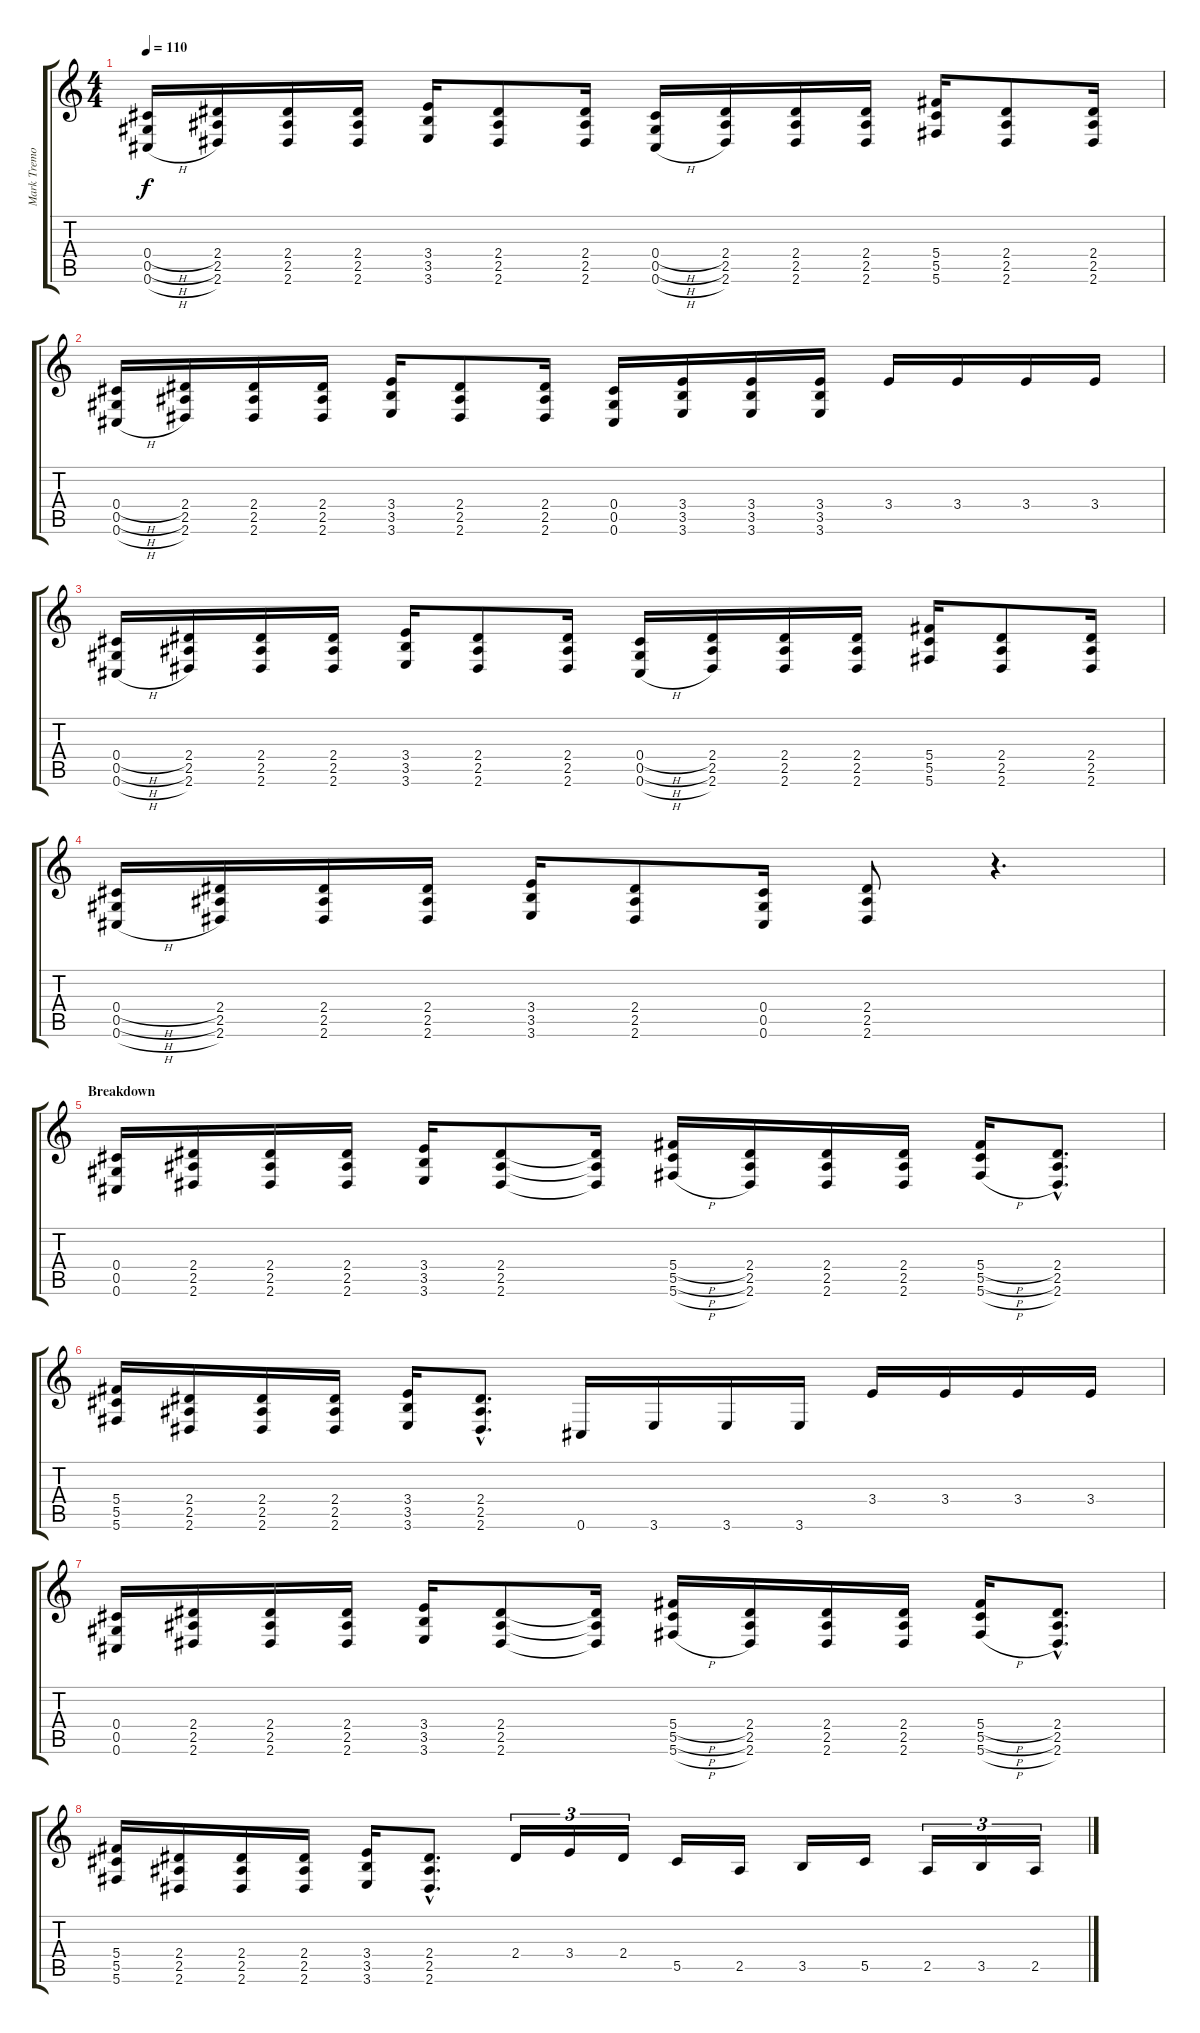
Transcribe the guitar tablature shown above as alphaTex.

\track ("Mark Tremonti" "Mark Tremo") {instrument distortionguitar}
\staff {score tabs}
\tuning (Eb4 Bb3 Gb3 Db3 Ab2 Db2) {hide}
\ts (4 4)
\tempo 110
\clef g2
\ks c
(0.4{h} 0.5{h} 0.6{h}).16{dy f} (2.4 2.5 2.6).16 (2.4 2.5 2.6).16 (2.4 2.5 2.6).16 (3.4 3.5 3.6).16 (2.4 2.5 2.6).8 (2.4 2.5 2.6).16 (0.4{h} 0.5{h} 0.6{h}).16 (2.4 2.5 2.6).16 (2.4 2.5 2.6).16 (2.4 2.5 2.6).16 (5.4 5.5 5.6).16 (2.4 2.5 2.6).8 (2.4 2.5 2.6).16 |
(0.4{h} 0.5{h} 0.6{h}).16 (2.4 2.5 2.6).16 (2.4 2.5 2.6).16 (2.4 2.5 2.6).16 (3.4 3.5 3.6).16 (2.4 2.5 2.6).8 (2.4 2.5 2.6).16 (0.4 0.5 0.6).16 (3.4 3.5 3.6).16 (3.4 3.5 3.6).16 (3.4 3.5 3.6).16 3.4.16 3.4.16 3.4.16 3.4.16 |
(0.4{h} 0.5{h} 0.6{h}).16 (2.4 2.5 2.6).16 (2.4 2.5 2.6).16 (2.4 2.5 2.6).16 (3.4 3.5 3.6).16 (2.4 2.5 2.6).8 (2.4 2.5 2.6).16 (0.4{h} 0.5{h} 0.6{h}).16 (2.4 2.5 2.6).16 (2.4 2.5 2.6).16 (2.4 2.5 2.6).16 (5.4 5.5 5.6).16 (2.4 2.5 2.6).8 (2.4 2.5 2.6).16 |
(0.4{h} 0.5{h} 0.6{h}).16 (2.4 2.5 2.6).16 (2.4 2.5 2.6).16 (2.4 2.5 2.6).16 (3.4 3.5 3.6).16 (2.4 2.5 2.6).8 (0.4 0.5 0.6).16 (2.4 2.5 2.6).8 r.4{d} |
\section ("" "Breakdown")
(0.4 0.5 0.6).16 (2.4 2.5 2.6).16 (2.4 2.5 2.6).16 (2.4 2.5 2.6).16 (3.4 3.5 3.6).16 (2.4 2.5 2.6).8 (2.4{t} 2.5{t} 2.6{t}).16 (5.4{h} 5.5{h} 5.6{h}).16 (2.4 2.5 2.6).16 (2.4 2.5 2.6).16 (2.4 2.5 2.6).16 (5.4{h} 5.5{h} 5.6{h}).16 (2.4{hac} 2.5{hac} 2.6{hac}).8{d} |
(5.4 5.5 5.6).16 (2.4 2.5 2.6).16 (2.4 2.5 2.6).16 (2.4 2.5 2.6).16 (3.4 3.5 3.6).16 (2.4{hac} 2.5{hac} 2.6{hac}).8{d} 0.6.16 3.6.16 3.6.16 3.6.16 3.4.16 3.4.16 3.4.16 3.4.16 |
(0.4 0.5 0.6).16 (2.4 2.5 2.6).16 (2.4 2.5 2.6).16 (2.4 2.5 2.6).16 (3.4 3.5 3.6).16 (2.4 2.5 2.6).8 (2.4{t} 2.5{t} 2.6{t}).16 (5.4{h} 5.5{h} 5.6{h}).16 (2.4 2.5 2.6).16 (2.4 2.5 2.6).16 (2.4 2.5 2.6).16 (5.4{h} 5.5{h} 5.6{h}).16 (2.4{hac} 2.5{hac} 2.6{hac}).8{d} |
(5.4 5.5 5.6).16 (2.4 2.5 2.6).16 (2.4 2.5 2.6).16 (2.4 2.5 2.6).16 (3.4 3.5 3.6).16 (2.4{hac} 2.5{hac} 2.6{hac}).8{d} 2.4.16{tu (3 2)} 3.4.16{tu (3 2)} 2.4.16{tu (3 2)} 5.5.16 2.5.16 3.5.16 5.5.16 2.5.16{tu (3 2)} 3.5.16{tu (3 2)} 2.5.16{tu (3 2)}
